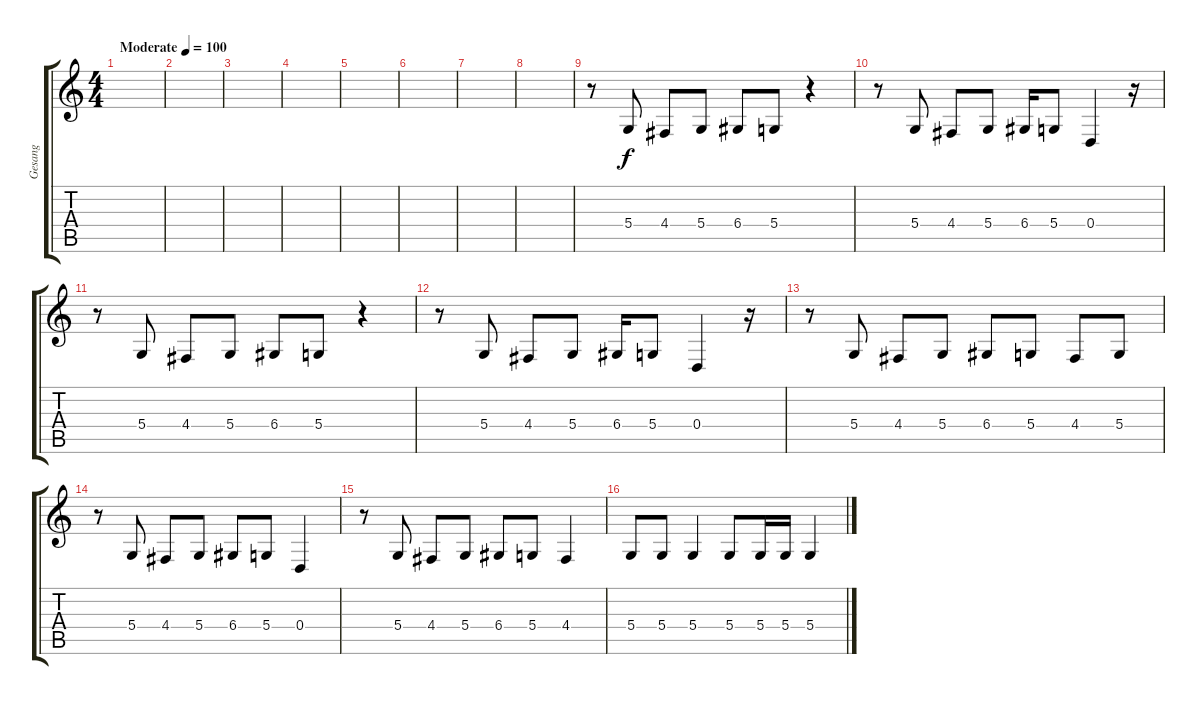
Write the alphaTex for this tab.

\track ("Gesang" "Gesang") {instrument oboe}
\staff {score tabs}
\tuning (E4 B3 G3 D3 A2 D2) {hide}
\ts (4 4)
\tempo (100 "Moderate")
\clef g2
\ks c
|
|
|
|
|
|
|
|
r.8 5.4.8 4.4.8 5.4.8 6.4.8 5.4.8 r.4 |
r.8 5.4.8 4.4.8 5.4.8 6.4.16 5.4.8 0.4.4 r.16 |
r.8 5.4.8 4.4.8 5.4.8 6.4.8 5.4.8 r.4 |
r.8 5.4.8 4.4.8 5.4.8 6.4.16 5.4.8 0.4.4 r.16 |
r.8 5.4.8 4.4.8 5.4.8 6.4.8 5.4.8 4.4.8 5.4.8 |
r.8 5.4.8 4.4.8 5.4.8 6.4.8 5.4.8 0.4.4 |
r.8 5.4.8 4.4.8 5.4.8 6.4.8 5.4.8 4.4.4 |
5.4.8 5.4.8 5.4.4 5.4.8 5.4.16 5.4.16 5.4.4
